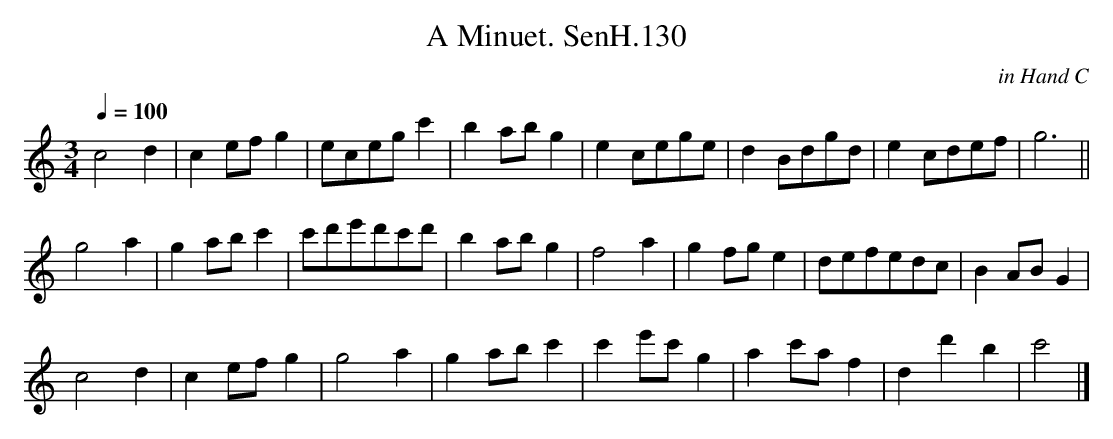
X:1
T:Minuet. SenH.130, A
C:in Hand C
Q:1/4=100
M:3/4
L:1/8
K:C
c4d2 | c2efg2 | ecegc'2 | b2abg2 | e2cege | d2Bdgd | e2cdef | g6 ||
g4a2 |g2abc'2 | c'd'e'd'c'd'| b2abg2 | f4a2 | g2fge2 | defedc | B2ABG2 |
c4d2 | c2efg2 | g4a2 | g2abc'2 | c'2e'c'g2 | a2c'af2 | d2d'2b2 | c'4 |]
